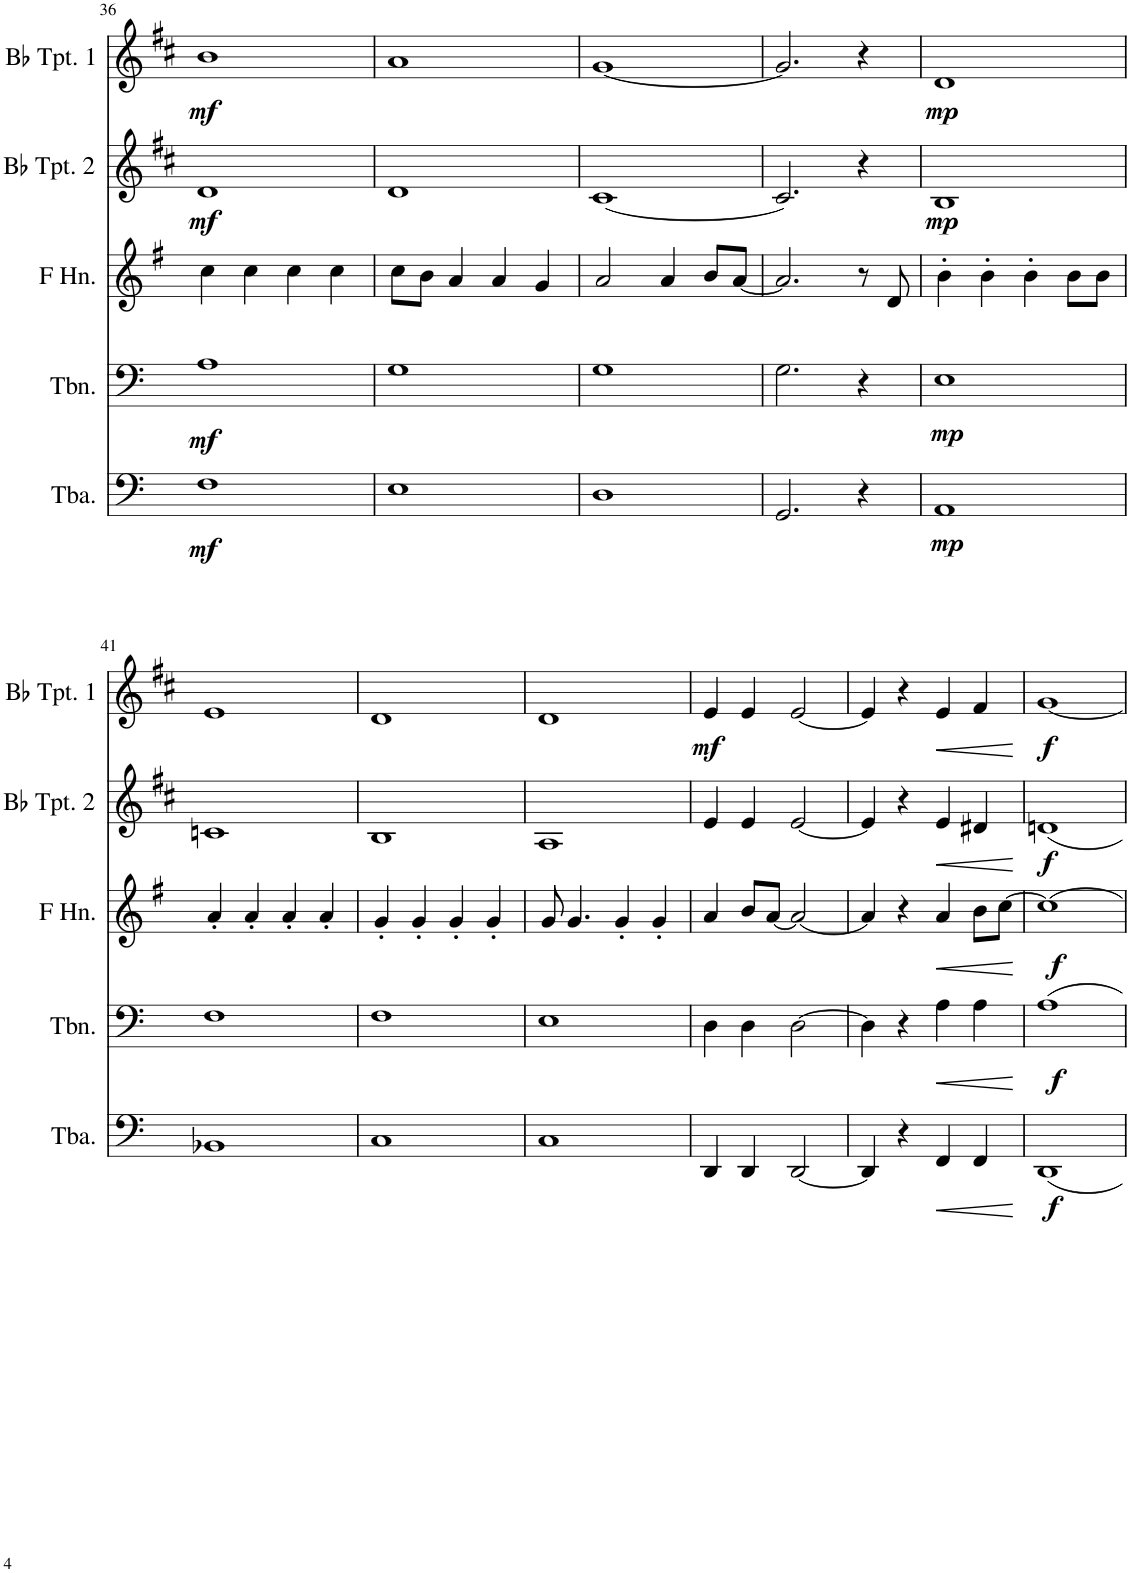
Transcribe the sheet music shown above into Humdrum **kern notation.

**kern	**dynam	**kern	**dynam	**kern	**dynam	**kern	**dynam	**kern	**dynam
*part5	*part5	*part4	*part4	*part3	*part3	*part2	*part2	*part1	*part1
*staff5	*staff5	*staff4	*staff4	*staff3	*staff3	*staff2	*staff2	*staff1	*staff1
*I"Tuba	*	*I"Trombone	*	*I"Horn in F	*	*I"Bb Trumpet 2	*	*I"Bb Trumpet 1	*
*I'Tba.	*	*I'Tbn.	*	*	*	*I'Bb Tpt. 2	*	*I'Bb Tpt. 1	*
!!LO:PB:g=z
*clefF4	*	*clefF4	*	*clefG2	*	*clefG2	*	*clefG2	*
*	*	*	*	*Trd4c7	*	*Trd1c2	*	*Trd1c2	*
*k[]	*	*k[]	*	*k[f#]	*	*k[f#c#]	*	*k[f#c#]	*
*M2/2	*	*M2/2	*	*M2/2	*	*M2/2	*	*M2/2	*
*met(c|)	*	*met(c|)	*	*met(c|)	*	*met(c|)	*	*met(c|)	*
=36	=36	=36	=36	=36	=36	=36	=36	=36	=36
!	!LO:DY:b	!	!LO:DY:b	!	!	!	!LO:DY:b	!	!LO:DY:b
1F	mf	1A	mf	4cc\	.	1d	mf	1b	mf
.	.	.	.	4cc\	.	.	.	.	.
.	.	.	.	4cc\	.	.	.	.	.
.	.	.	.	4cc\	.	.	.	.	.
=37	=37	=37	=37	=37	=37	=37	=37	=37	=37
1E	.	1G	.	8cc\L	.	1d	.	1a	.
.	.	.	.	8b\J	.	.	.	.	.
.	.	.	.	4a/	.	.	.	.	.
.	.	.	.	4a/	.	.	.	.	.
.	.	.	.	4g/	.	.	.	.	.
=38	=38	=38	=38	=38	=38	=38	=38	=38	=38
1D	.	1G	.	2a/	.	[1c#	.	[1g	.
.	.	.	.	4a/	.	.	.	.	.
.	.	.	.	8b/L	.	.	.	.	.
.	.	.	.	[8a/J	.	.	.	.	.
=39	=39	=39	=39	=39	=39	=39	=39	=39	=39
2.GG/	.	2.G\	.	2.a/]	.	2.c#/]	.	2.g/]	.
4r	.	4r	.	8r	.	4r	.	4r	.
.	.	.	.	8d/	.	.	.	.	.
=40	=40	=40	=40	=40	=40	=40	=40	=40	=40
!	!LO:DY:b	!	!LO:DY:b	!	!	!	!LO:DY:b	!	!LO:DY:b
1AA	mp	1E	mp	4b'\	.	1B	mp	1d	mp
.	.	.	.	4b'\	.	.	.	.	.
.	.	.	.	4b'\	.	.	.	.	.
.	.	.	.	8b\L	.	.	.	.	.
.	.	.	.	8b\J	.	.	.	.	.
!!LO:LB:g=z
=41	=41	=41	=41	=41	=41	=41	=41	=41	=41
1BB-X	.	1F	.	4a'/	.	1cn	.	1e	.
.	.	.	.	4a'/	.	.	.	.	.
.	.	.	.	4a'/	.	.	.	.	.
.	.	.	.	4a'/	.	.	.	.	.
=42	=42	=42	=42	=42	=42	=42	=42	=42	=42
1C	.	1F	.	4g'/	.	1B	.	1d	.
.	.	.	.	4g'/	.	.	.	.	.
.	.	.	.	4g'/	.	.	.	.	.
.	.	.	.	4g'/	.	.	.	.	.
=43	=43	=43	=43	=43	=43	=43	=43	=43	=43
1C	.	1E	.	8g/	.	1A	.	1d	.
.	.	.	.	4.g/	.	.	.	.	.
.	.	.	.	4g'/	.	.	.	.	.
.	.	.	.	4g'/	.	.	.	.	.
=44	=44	=44	=44	=44	=44	=44	=44	=44	=44
!	!	!	!	!	!	!	!	!	!LO:DY:b
4DD/	.	4D\	.	4a/	.	4e/	.	4e/	mf
4DD/	.	4D\	.	8b/L	.	4e/	.	4e/	.
.	.	.	.	[8a/J	.	.	.	.	.
[2DD/	.	[2D\	.	2a/_	.	[2e/	.	[2e/	.
=45	=45	=45	=45	=45	=45	=45	=45	=45	=45
4DD/]	.	4D\]	.	4a/]	.	4e/]	.	4e/]	.
4r	.	4r	.	4r	.	4r	.	4r	.
!	!LO:HP:b	!	!LO:HP:b	!	!LO:HP:b	!	!LO:HP:b	!	!LO:HP:b
4FF/	<	4A\	<	4a/	<	4e/	<	4e/	<
4FF/	.	4A\	.	8b\L	.	4d#X/	.	4f#/	.
.	.	.	.	[8cc\J	.	.	.	.	.
.	[	.	[	.	[	.	[	.	[
=46	=46	=46	=46	=46	=46	=46	=46	=46	=46
!	!LO:DY:b	!	!LO:DY:b	!	!LO:DY:b	!	!LO:DY:b	!	!LO:DY:b
1DD	f	1A	f	1cc_	f	1dn	f	[1g	f
=	=	=	=	=	=	=	=	=	=
*-	*-	*-	*-	*-	*-	*-	*-	*-	*-
